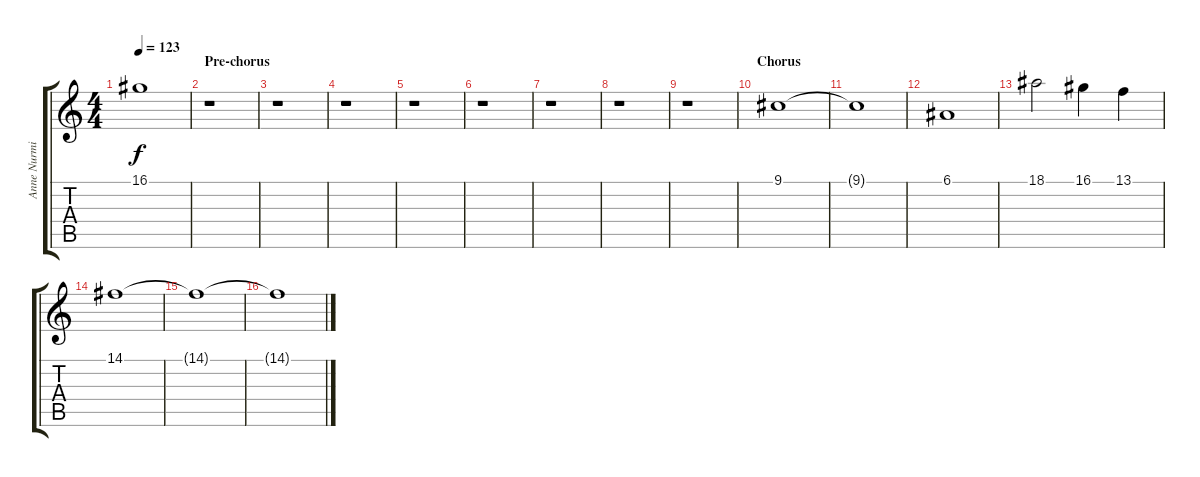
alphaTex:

\track ("Anne Nurmi" "Anne Nurmi") {instrument synthstrings2}
\staff {score tabs}
\tuning (E4 B3 G3 D3 A2 E2) {hide}
\ts (4 4)
\tempo 123
\clef g2
\ks c
16.1{t}.1{dy f} |
\section ("" "Pre-chorus")
r.1 |
r.1 |
r.1 |
r.1 |
r.1 |
r.1 |
r.1 |
r.1 |
\section ("" "Chorus")
9.1.1{instrument pad4choir} |
9.1{t}.1 |
6.1.1 |
18.1.2 16.1.4 13.1.4 |
14.1.1 |
14.1{t}.1 |
14.1{t}.1
